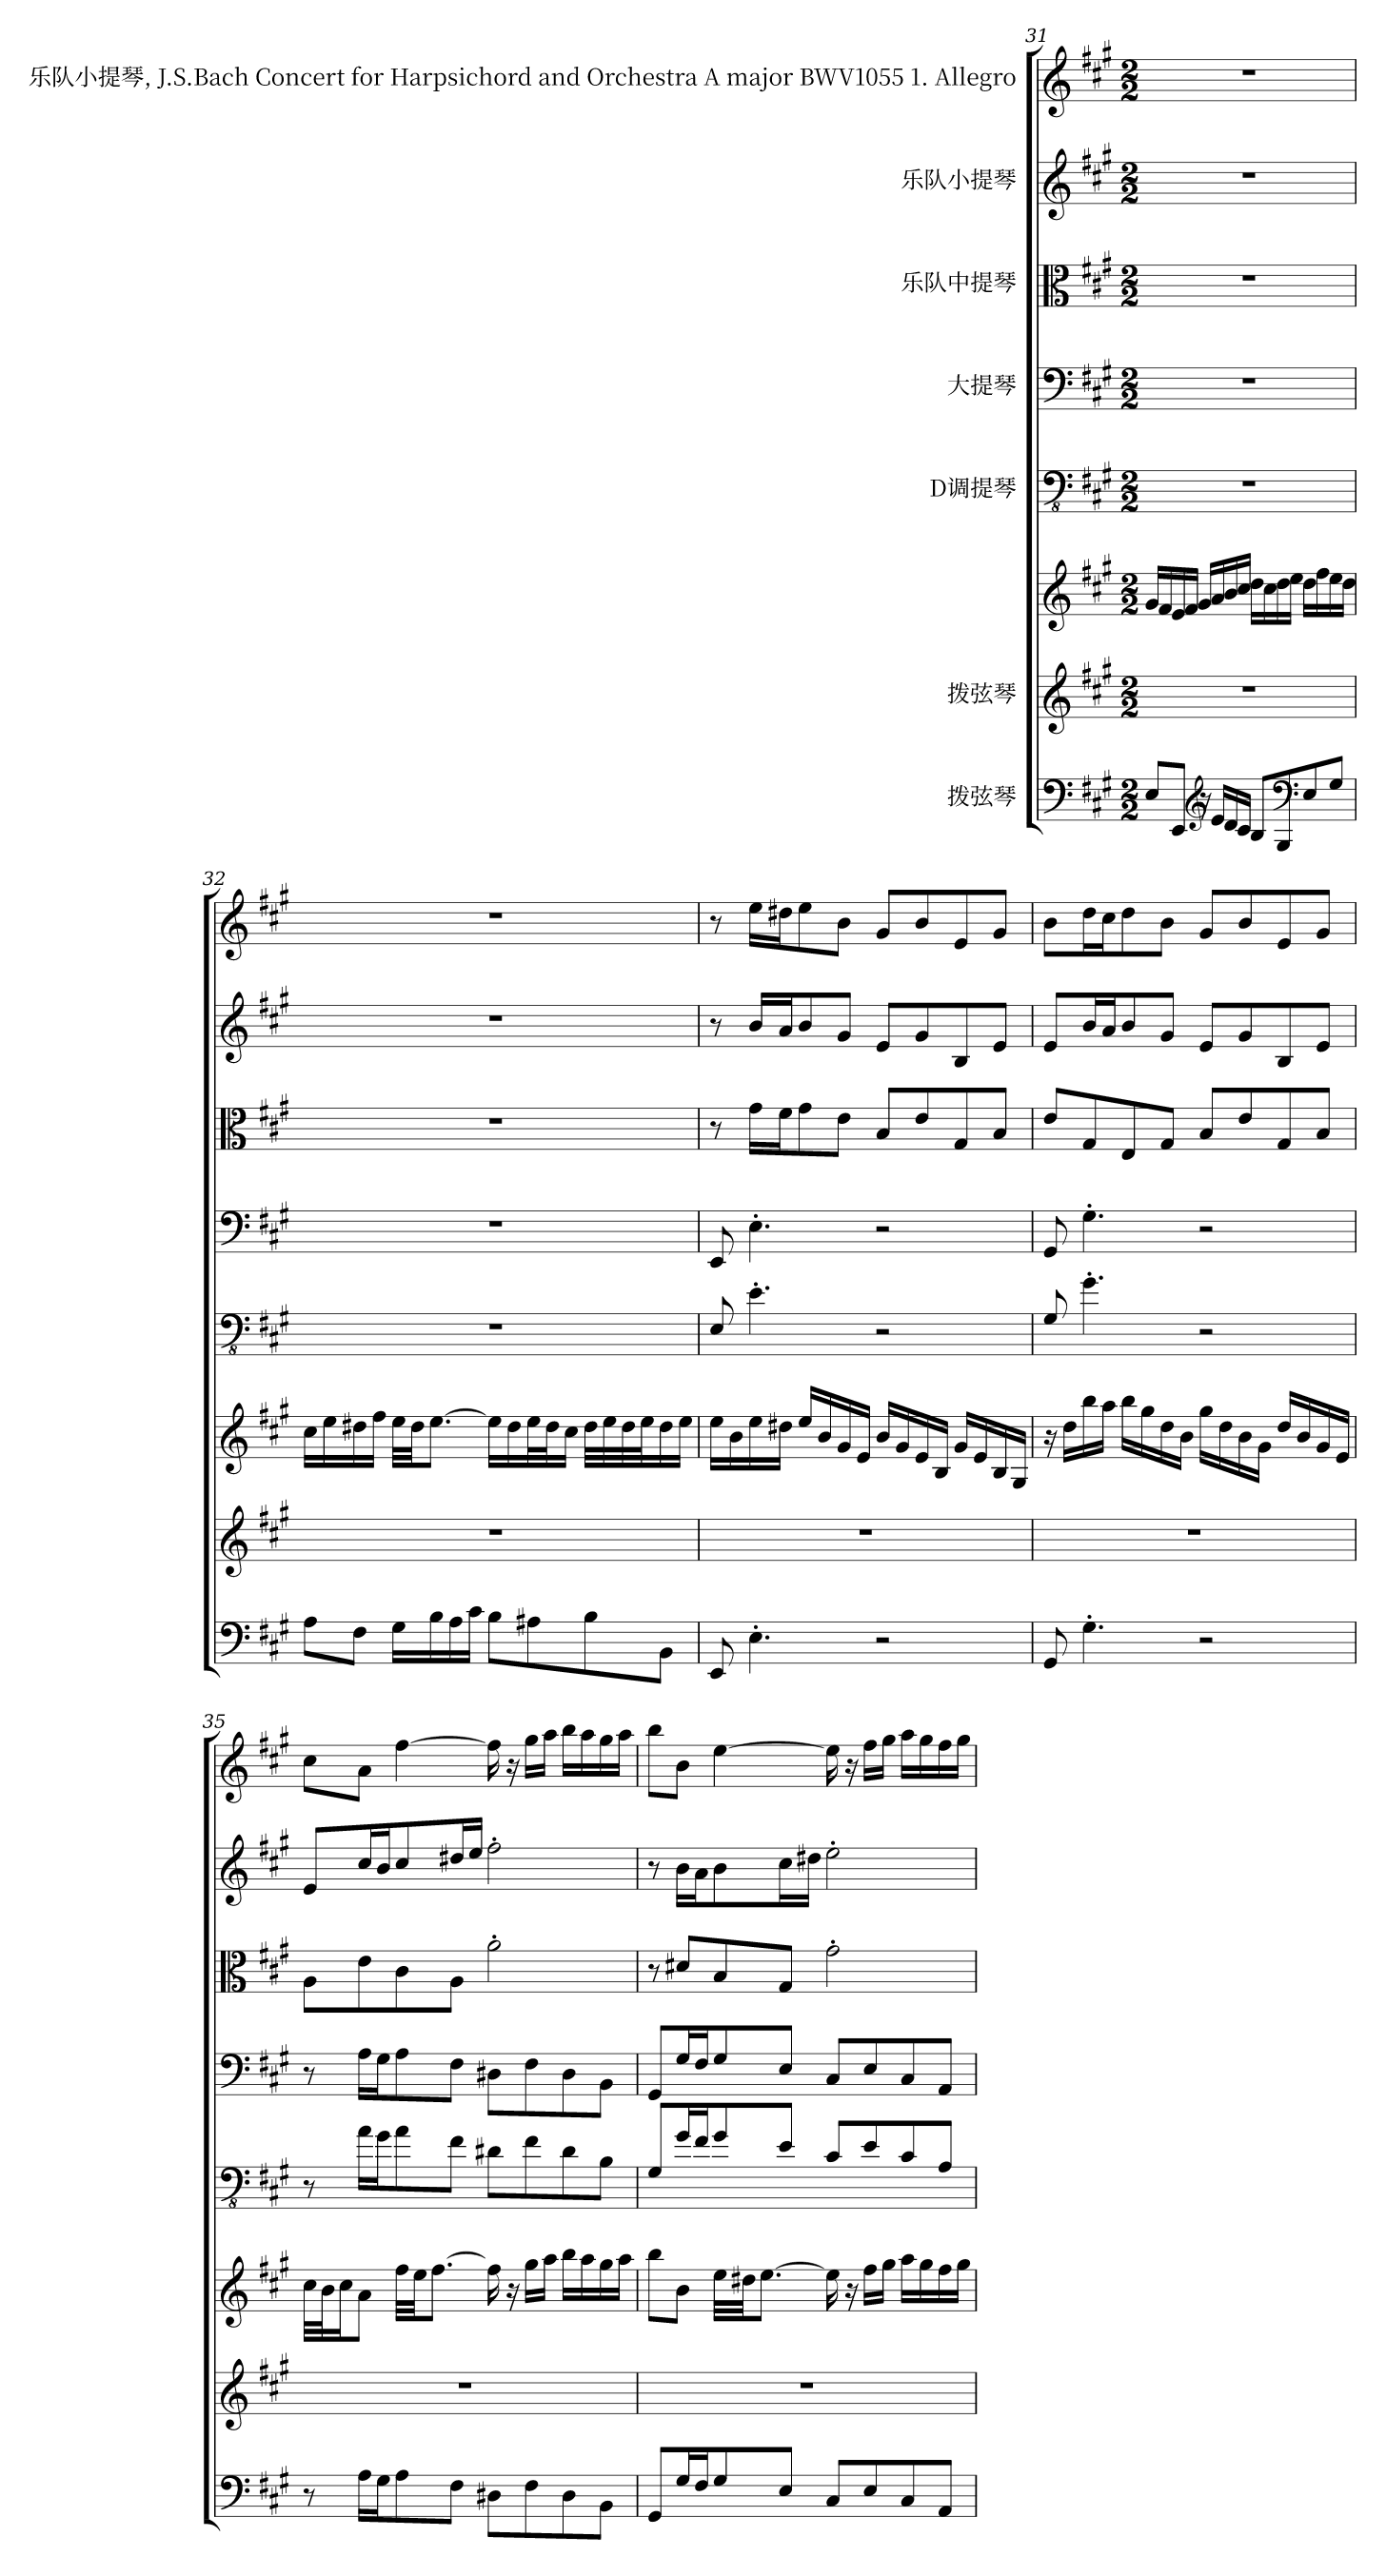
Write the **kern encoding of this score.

**kern	**kern	**kern	**kern	**kern	**kern	**kern	**kern
*part7	*part6	*part6	*part5	*part4	*part3	*part2	*part1
*staff8	*staff7	*staff6	*staff5	*staff4	*staff3	*staff2	*staff1
*I"拨弦琴	*I"拨弦琴	*	*I"D调提琴	*I"大提琴	*I"乐队中提琴	*I"乐队小提琴	*I"乐队小提琴, J.S.Bach Concert for Harpsichord and Orchestra A major BWV1055 1. Allegro
*clefF4	*clefG2	*clefG2	*clefFv4	*clefF4	*clefC3	*clefG2	*clefG2
*	*	*	*ITrd7c12	*	*	*	*
*k[f#c#g#]	*k[f#c#g#]	*k[f#c#g#]	*k[f#c#g#]	*k[f#c#g#]	*k[f#c#g#]	*k[f#c#g#]	*k[f#c#g#]
*M2/2	*M2/2	*M2/2	*M2/2	*M2/2	*M2/2	*M2/2	*M2/2
=31	=31	=31	=31	=31	=31	=31	=31
8E/L	1r	16g#/LL	1r	1r	1r	1r	1r
.	.	16f#/	.	.	.	.	.
8EE/J	.	16e/	.	.	.	.	.
.	.	16f#/JJ	.	.	.	.	.
16r	.	16g#/LL	.	.	.	.	.
*clefG2	*	*	*	*	*	*	*
16e/LL	.	16a/	.	.	.	.	.
16d/	.	16b/	.	.	.	.	.
16c#/JJ	.	16cc#/JJ	.	.	.	.	.
8B/L	.	16dd\LL	.	.	.	.	.
.	.	16cc#\	.	.	.	.	.
8G#/	.	16dd\	.	.	.	.	.
.	.	16ee\JJ	.	.	.	.	.
*clefF4	*	*	*	*	*	*	*
8E/	.	16dd\LL	.	.	.	.	.
.	.	16ff#\	.	.	.	.	.
8G#/J	.	16ee\	.	.	.	.	.
.	.	16dd\JJ	.	.	.	.	.
!!LO:PB:g=z
=32	=32	=32	=32	=32	=32	=32	=32
8A\L	1r	16cc#\LL	1r	1r	1r	1r	1r
.	.	16ee\	.	.	.	.	.
8F#\J	.	16dd#X\	.	.	.	.	.
.	.	16ff#\JJ	.	.	.	.	.
16G#\LL	.	32ee\LLL	.	.	.	.	.
.	.	32dd#\JJ	.	.	.	.	.
16B\	.	[8.ee\J	.	.	.	.	.
16A\	.	.	.	.	.	.	.
16c#\JJ	.	.	.	.	.	.	.
8B\L	.	16ee\LL]	.	.	.	.	.
.	.	16dd#\	.	.	.	.	.
8A#X\	.	32ee\L	.	.	.	.	.
.	.	32dd#\J	.	.	.	.	.
.	.	16cc#\JJ	.	.	.	.	.
8B\	.	32dd#\LLL	.	.	.	.	.
.	.	32ee\	.	.	.	.	.
.	.	32dd#\	.	.	.	.	.
.	.	32ee\J	.	.	.	.	.
8BB\J	.	16dd#\	.	.	.	.	.
.	.	16ee\JJ	.	.	.	.	.
=33	=33	=33	=33	=33	=33	=33	=33
8EE/	1r	16ee\LL	8EEE/	8EE/	8r	8r	8r
.	.	16b\	.	.	.	.	.
4.E'\	.	16ee\	4.EE'\	4.E'\	16g#\LL	16b/LL	16ee\LL
.	.	16dd#X\JJ	.	.	16f#\J	16a/J	16dd#X\J
.	.	16ee/LL	.	.	8g#\	8b/	8ee\
.	.	16b/	.	.	.	.	.
.	.	16g#/	.	.	8e\J	8g#/J	8b\J
.	.	16e/JJ	.	.	.	.	.
2r	.	16b/LL	2r	2r	8B/L	8e/L	8g#/L
.	.	16g#/	.	.	.	.	.
.	.	16e/	.	.	8e/	8g#/	8b/
.	.	16B/JJ	.	.	.	.	.
.	.	16g#/LL	.	.	8G#/	8B/	8e/
.	.	16e/	.	.	.	.	.
.	.	16B/	.	.	8B/J	8e/J	8g#/J
.	.	16G#/JJ	.	.	.	.	.
!!LO:PB:g=z
=34	=34	=34	=34	=34	=34	=34	=34
8GG#/	1r	16r	8GGG#/	8GG#/	8e/L	8e/L	8b\L
.	.	16dd\LL	.	.	.	.	.
4.G#'\	.	16bb\	4.GG#'\	4.G#'\	8G#/	16b/L	16dd\L
.	.	16aa\JJ	.	.	.	16a/J	16cc#\J
.	.	16bb\LL	.	.	8E/	8b/	8dd\
.	.	16gg#\	.	.	.	.	.
.	.	16dd\	.	.	8G#/J	8g#/J	8b\J
.	.	16b\JJ	.	.	.	.	.
2r	.	16gg#\LL	2r	2r	8B/L	8e/L	8g#/L
.	.	16dd\	.	.	.	.	.
.	.	16b\	.	.	8e/	8g#/	8b/
.	.	16g#\JJ	.	.	.	.	.
.	.	16dd/LL	.	.	8G#/	8B/	8e/
.	.	16b/	.	.	.	.	.
.	.	16g#/	.	.	8B/J	8e/J	8g#/J
.	.	16e/JJ	.	.	.	.	.
=35	=35	=35	=35	=35	=35	=35	=35
8r	1r	32cc#\LLL	8r	8r	8A\L	8e/L	8cc#\L
.	.	32b\J	.	.	.	.	.
.	.	16cc#\J	.	.	.	.	.
16A\LL	.	8a\J	16AA\LL	16A\LL	8e\	16cc#/L	8a\J
16G#\J	.	.	16GG#\J	16G#\J	.	16b/J	.
8A\	.	32ff#\LLL	8AA\	8A\	8c#\	8cc#/	[4ff#\
.	.	32ee\JJ	.	.	.	.	.
.	.	[8.ff#\J	.	.	.	.	.
8F#\J	.	.	8FF#\J	8F#\J	8A\J	16dd#X/L	.
.	.	.	.	.	.	16ee/JJ	.
8D#X\L	.	16ff#\]	8DD#X\L	8D#X\L	2a'\	2ff#'\	16ff#\]
.	.	16r	.	.	.	.	16r
8F#\	.	16gg#\LL	8FF#\	8F#\	.	.	16gg#\LL
.	.	16aa\JJ	.	.	.	.	16aa\JJ
8D#\	.	16bb\LL	8DD#\	8D#\	.	.	16bb\LL
.	.	16aa\	.	.	.	.	16aa\
8BB\J	.	16gg#\	8BBB\J	8BB\J	.	.	16gg#\
.	.	16aa\JJ	.	.	.	.	16aa\JJ
!!LO:PB:g=z
=36	=36	=36	=36	=36	=36	=36	=36
8GG#/L	1r	8bb\L	8GGG#/L	8GG#/L	8r	8r	8bb\L
16G#/L	.	8b\J	16GG#/L	16G#/L	8d#X/L	16b\LL	8b\J
16F#/J	.	.	16FF#/J	16F#/J	.	16a\J	.
8G#/	.	32ee\LLL	8GG#/	8G#/	8B/	8b\	[4ee\
.	.	32dd#X\JJ	.	.	.	.	.
.	.	[8.ee\J	.	.	.	.	.
8E/J	.	.	8EE/J	8E/J	8G#/J	16cc#\L	.
.	.	.	.	.	.	16dd#X\JJ	.
8C#/L	.	16ee\]	8CC#/L	8C#/L	2g#'\	2ee'\	16ee\]
.	.	16r	.	.	.	.	16r
8E/	.	16ff#\LL	8EE/	8E/	.	.	16ff#\LL
.	.	16gg#\JJ	.	.	.	.	16gg#\JJ
8C#/	.	16aa\LL	8CC#/	8C#/	.	.	16aa\LL
.	.	16gg#\	.	.	.	.	16gg#\
8AA/J	.	16ff#\	8AAA/J	8AA/J	.	.	16ff#\
.	.	16gg#\JJ	.	.	.	.	16gg#\JJ
=	=	=	=	=	=	=	=
*-	*-	*-	*-	*-	*-	*-	*-
